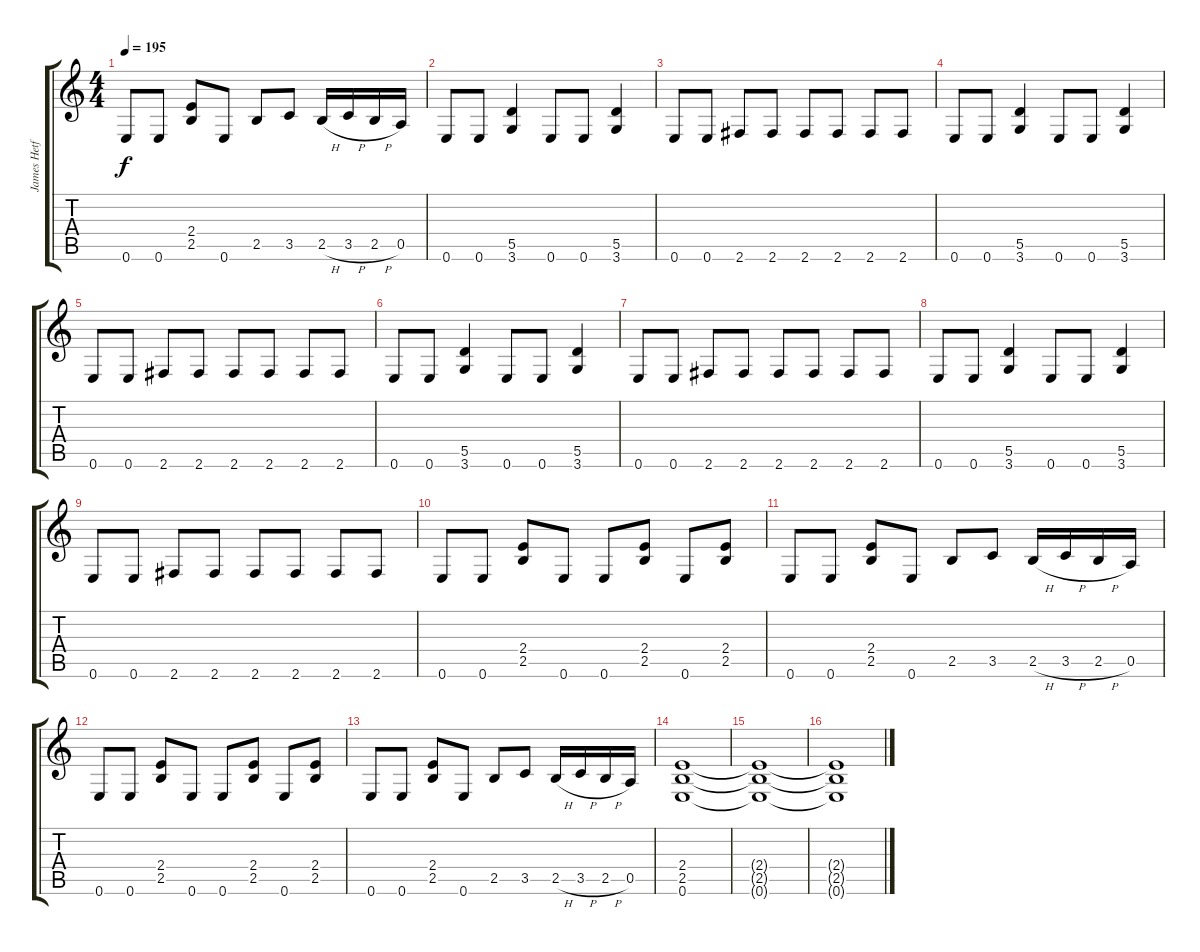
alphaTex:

\track ("James Hetfield (Guitar)" "James Hetf") {instrument distortionguitar}
\staff {score tabs}
\tuning (E4 B3 G3 D3 A2 E2) {hide}
\ts (4 4)
\tempo 195
\clef g2
\ks c
0.6.8{dy f} 0.6.8 (2.4 2.5).8 0.6.8 2.5.8 3.5.8 2.5{h}.16 3.5{h}.16 2.5{h}.16 0.5.16 |
0.6.8 0.6.8 (5.5 3.6).4 0.6.8 0.6.8 (5.5 3.6).4 |
0.6.8 0.6.8 2.6.8 2.6.8 2.6.8 2.6.8 2.6.8 2.6.8 |
0.6.8 0.6.8 (5.5 3.6).4 0.6.8 0.6.8 (5.5 3.6).4 |
0.6.8 0.6.8 2.6.8 2.6.8 2.6.8 2.6.8 2.6.8 2.6.8 |
0.6.8 0.6.8 (5.5 3.6).4 0.6.8 0.6.8 (5.5 3.6).4 |
0.6.8 0.6.8 2.6.8 2.6.8 2.6.8 2.6.8 2.6.8 2.6.8 |
0.6.8 0.6.8 (5.5 3.6).4 0.6.8 0.6.8 (5.5 3.6).4 |
0.6.8 0.6.8 2.6.8 2.6.8 2.6.8 2.6.8 2.6.8 2.6.8 |
0.6.8 0.6.8 (2.4 2.5).8 0.6.8 0.6.8 (2.4 2.5).8 0.6.8 (2.4 2.5).8 |
0.6.8 0.6.8 (2.4 2.5).8 0.6.8 2.5.8 3.5.8 2.5{h}.16 3.5{h}.16 2.5{h}.16 0.5.16 |
0.6.8 0.6.8 (2.4 2.5).8 0.6.8 0.6.8 (2.4 2.5).8 0.6.8 (2.4 2.5).8 |
0.6.8 0.6.8 (2.4 2.5).8 0.6.8 2.5.8 3.5.8 2.5{h}.16 3.5{h}.16 2.5{h}.16 0.5.16 |
(2.4 2.5 0.6).1{volume 10} |
(2.4{t} 2.5{t} 0.6{t}).1 |
(2.4{t} 2.5{t} 0.6{t}).1
